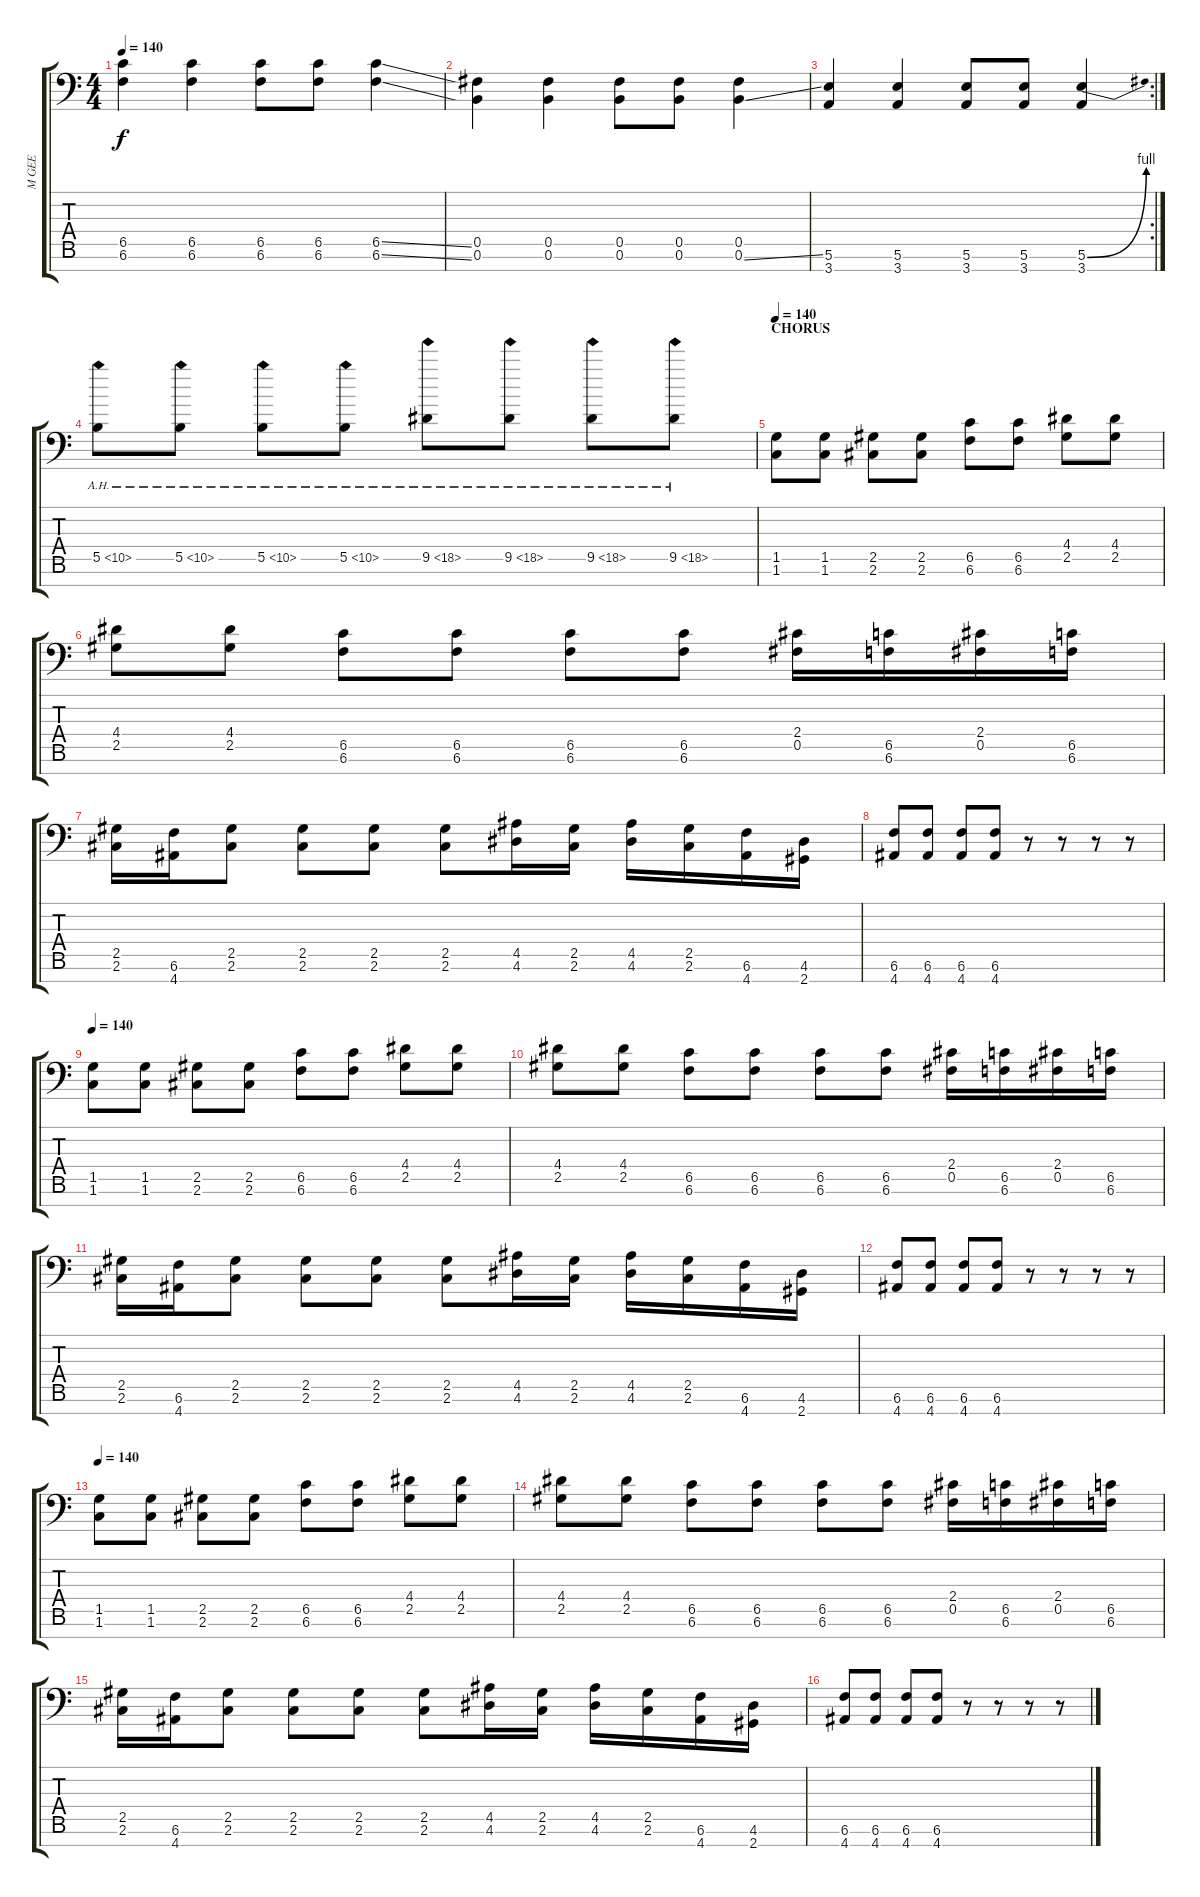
\track ("M GEE" "M GEE") {instrument distortionguitar}
\staff {score tabs}
\tuning (Db4 Ab3 E3 B2 Gb2 B1 Gb1) {hide}
\ts (4 4)
\tempo 140
\clef f4
\ks c
(6.5 6.6).4{dy f} (6.5 6.6).4 (6.5 6.6).8 (6.5 6.6).8 (6.5{ss} 6.6{ss}).4 |
(0.5 0.6).4 (0.5 0.6).4 (0.5 0.6).8 (0.5 0.6).8 (0.5 0.6{ss}).4 |
\rc 2
(5.6 3.7).4 (5.6 3.7).4 (5.6 3.7).8 (5.6 3.7).8 (5.6{be (bend 0 0 60 4)} 3.7).4 |
5.5{ah 5}.8 5.5{ah 5}.8 5.5{ah 5}.8 5.5{ah 5}.8 9.5{ah 9}.8 9.5{ah 9}.8 9.5{ah 9}.8 9.5{ah 9}.8 |
\section ("" "CHORUS")
\tempo 140
(1.5 1.6).8 (1.5 1.6).8 (2.5 2.6).8 (2.5 2.6).8 (6.5 6.6).8 (6.5 6.6).8 (4.4 2.5).8 (4.4 2.5).8 |
(4.4 2.5).8 (4.4 2.5).8 (6.5 6.6).8 (6.5 6.6).8 (6.5 6.6).8 (6.5 6.6).8 (2.4 0.5).16 (6.5 6.6).16 (2.4 0.5).16 (6.5 6.6).16 |
(2.5 2.6).16 (6.6 4.7).16 (2.5 2.6).8 (2.5 2.6).8 (2.5 2.6).8 (2.5 2.6).8 (4.5 4.6).16 (2.5 2.6).16 (4.5 4.6).16 (2.5 2.6).16 (6.6 4.7).16 (4.6 2.7).16 |
(6.6 4.7).8 (6.6 4.7).8 (6.6 4.7).8 (6.6 4.7).8 r.8 r.8 r.8 r.8 |
\tempo 140
(1.5 1.6).8 (1.5 1.6).8 (2.5 2.6).8 (2.5 2.6).8 (6.5 6.6).8 (6.5 6.6).8 (4.4 2.5).8 (4.4 2.5).8 |
(4.4 2.5).8 (4.4 2.5).8 (6.5 6.6).8 (6.5 6.6).8 (6.5 6.6).8 (6.5 6.6).8 (2.4 0.5).16 (6.5 6.6).16 (2.4 0.5).16 (6.5 6.6).16 |
(2.5 2.6).16 (6.6 4.7).16 (2.5 2.6).8 (2.5 2.6).8 (2.5 2.6).8 (2.5 2.6).8 (4.5 4.6).16 (2.5 2.6).16 (4.5 4.6).16 (2.5 2.6).16 (6.6 4.7).16 (4.6 2.7).16 |
(6.6 4.7).8 (6.6 4.7).8 (6.6 4.7).8 (6.6 4.7).8 r.8 r.8 r.8 r.8 |
\tempo 140
(1.5 1.6).8 (1.5 1.6).8 (2.5 2.6).8 (2.5 2.6).8 (6.5 6.6).8 (6.5 6.6).8 (4.4 2.5).8 (4.4 2.5).8 |
(4.4 2.5).8 (4.4 2.5).8 (6.5 6.6).8 (6.5 6.6).8 (6.5 6.6).8 (6.5 6.6).8 (2.4 0.5).16 (6.5 6.6).16 (2.4 0.5).16 (6.5 6.6).16 |
(2.5 2.6).16 (6.6 4.7).16 (2.5 2.6).8 (2.5 2.6).8 (2.5 2.6).8 (2.5 2.6).8 (4.5 4.6).16 (2.5 2.6).16 (4.5 4.6).16 (2.5 2.6).16 (6.6 4.7).16 (4.6 2.7).16 |
(6.6 4.7).8 (6.6 4.7).8 (6.6 4.7).8 (6.6 4.7).8 r.8 r.8 r.8 r.8
